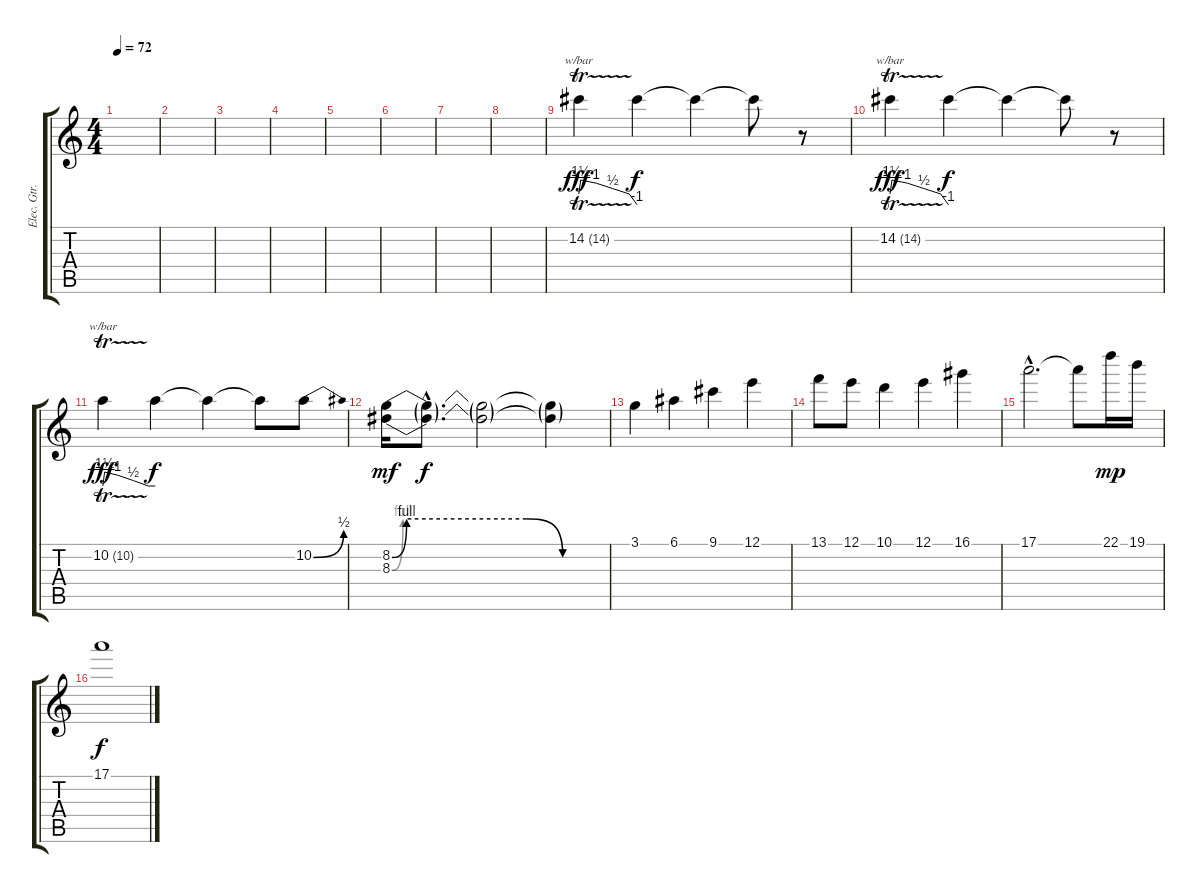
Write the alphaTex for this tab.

\track ("Elec. Gtr. 1" "Elec. Gtr.") {instrument overdrivenguitar}
\staff {score tabs}
\tuning (E4 B3 G3 D3 A2 E2) {hide}
\ts (4 4)
\tempo 72
\clef g2
\ks c
|
|
|
|
|
|
|
|
14.2{tr (14 32)}.4{tbe (custom default 0 0 2 6 18 4 35 2 52 0 60 -4) dy fff} 14.2{t}.4{dy f} 14.2{t}.4 14.2{t}.8 r.8 |
14.2{tr (14 32)}.4{tbe (custom default 0 0 2 6 18 4 35 2 52 0 60 -4) dy fff} 14.2{t}.4{dy f} 14.2{t}.4 14.2{t}.8 r.8 |
10.2{tr (10 32)}.4{tbe (custom default 0 0 2 6 17 4 35 2 52 0 60 0) dy fff} 10.2{t}.4{dy f} 10.2{t}.4 10.2{t}.8 10.2{be (bend 0 0 60 2)}.8 |
(8.2{be (custom 0 0 4 4 37 4 47 0 60 0)} 8.3{be (custom 0 0 3 4 37 4 47 0 60 0)}).16{dy mf} (8.2{hac t} 8.3{hac t}).8{d dy f} (8.2{t} 8.3{t}).2 (8.2{t} 8.3{t}).4 |
3.1.4 6.1.4 9.1.4 12.1.4 |
13.1.8 12.1.8 10.1.4 12.1.4 16.1.4 |
17.1{hac}.2{d} 17.1{t}.8 22.1.16{dy mp} 19.1.16 |
17.1.1{dy f}
